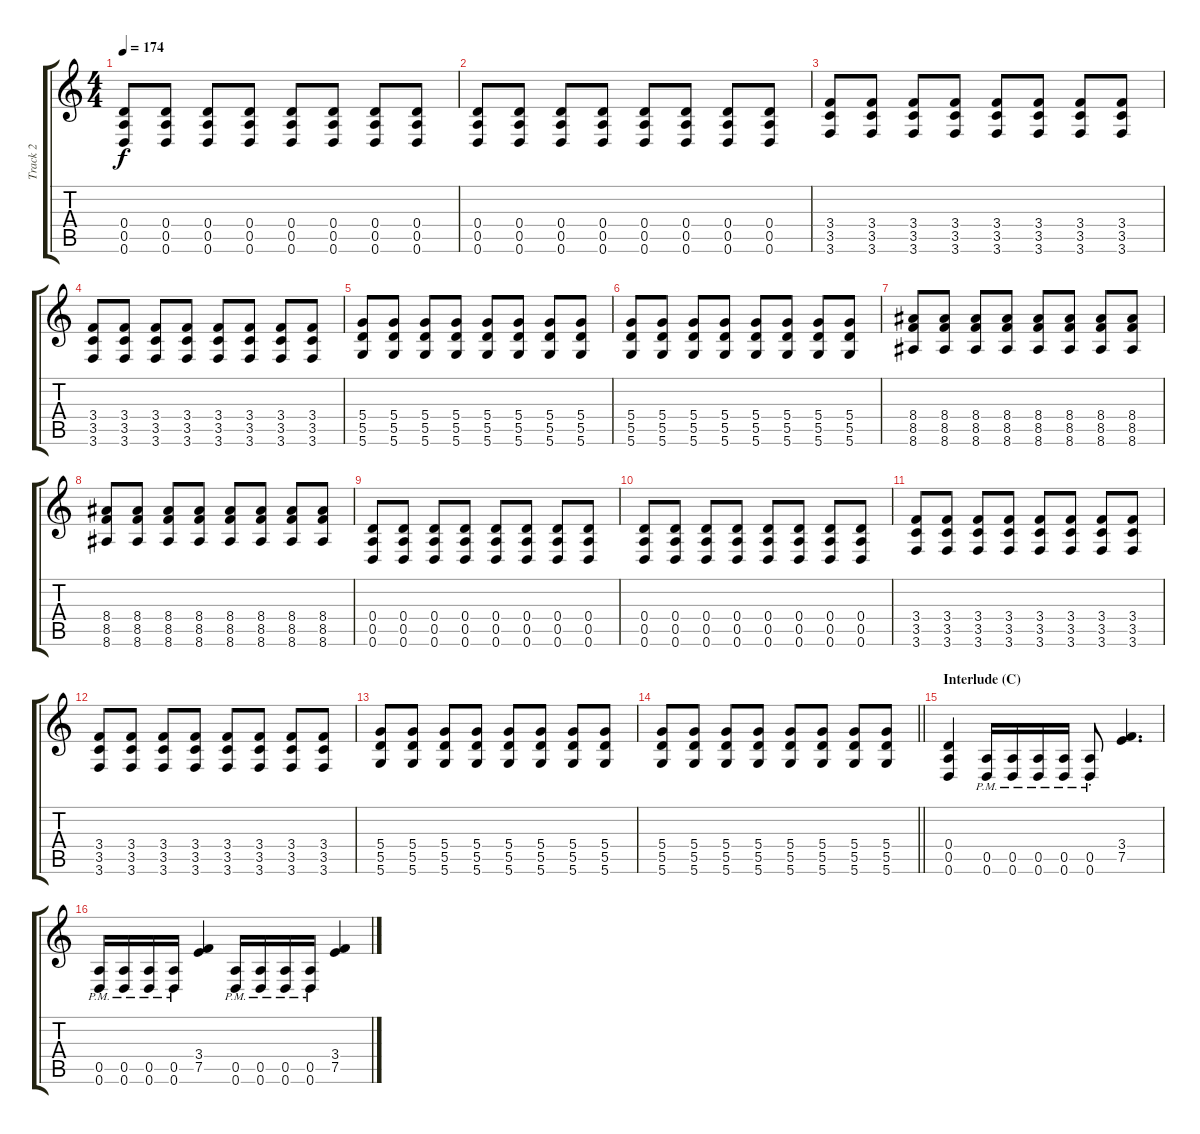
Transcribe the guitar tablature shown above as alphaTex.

\track ("Track 2" "Track 2") {instrument distortionguitar}
\staff {score tabs}
\tuning (E4 B3 G3 D3 A2 D2) {hide}
\ts (4 4)
\tempo 174
\clef g2
\ks c
(0.4 0.5 0.6).8{dy f} (0.4 0.5 0.6).8 (0.4 0.5 0.6).8 (0.4 0.5 0.6).8 (0.4 0.5 0.6).8 (0.4 0.5 0.6).8 (0.4 0.5 0.6).8 (0.4 0.5 0.6).8 |
(0.4 0.5 0.6).8 (0.4 0.5 0.6).8 (0.4 0.5 0.6).8 (0.4 0.5 0.6).8 (0.4 0.5 0.6).8 (0.4 0.5 0.6).8 (0.4 0.5 0.6).8 (0.4 0.5 0.6).8 |
(3.4 3.5 3.6).8 (3.4 3.5 3.6).8 (3.4 3.5 3.6).8 (3.4 3.5 3.6).8 (3.4 3.5 3.6).8 (3.4 3.5 3.6).8 (3.4 3.5 3.6).8 (3.4 3.5 3.6).8 |
(3.4 3.5 3.6).8 (3.4 3.5 3.6).8 (3.4 3.5 3.6).8 (3.4 3.5 3.6).8 (3.4 3.5 3.6).8 (3.4 3.5 3.6).8 (3.4 3.5 3.6).8 (3.4 3.5 3.6).8 |
(5.4 5.5 5.6).8 (5.4 5.5 5.6).8 (5.4 5.5 5.6).8 (5.4 5.5 5.6).8 (5.4 5.5 5.6).8 (5.4 5.5 5.6).8 (5.4 5.5 5.6).8 (5.4 5.5 5.6).8 |
(5.4 5.5 5.6).8 (5.4 5.5 5.6).8 (5.4 5.5 5.6).8 (5.4 5.5 5.6).8 (5.4 5.5 5.6).8 (5.4 5.5 5.6).8 (5.4 5.5 5.6).8 (5.4 5.5 5.6).8 |
(8.4 8.5 8.6).8 (8.4 8.5 8.6).8 (8.4 8.5 8.6).8 (8.4 8.5 8.6).8 (8.4 8.5 8.6).8 (8.4 8.5 8.6).8 (8.4 8.5 8.6).8 (8.4 8.5 8.6).8 |
(8.4 8.5 8.6).8 (8.4 8.5 8.6).8 (8.4 8.5 8.6).8 (8.4 8.5 8.6).8 (8.4 8.5 8.6).8 (8.4 8.5 8.6).8 (8.4 8.5 8.6).8 (8.4 8.5 8.6).8 |
(0.4 0.5 0.6).8 (0.4 0.5 0.6).8 (0.4 0.5 0.6).8 (0.4 0.5 0.6).8 (0.4 0.5 0.6).8 (0.4 0.5 0.6).8 (0.4 0.5 0.6).8 (0.4 0.5 0.6).8 |
(0.4 0.5 0.6).8 (0.4 0.5 0.6).8 (0.4 0.5 0.6).8 (0.4 0.5 0.6).8 (0.4 0.5 0.6).8 (0.4 0.5 0.6).8 (0.4 0.5 0.6).8 (0.4 0.5 0.6).8 |
(3.4 3.5 3.6).8 (3.4 3.5 3.6).8 (3.4 3.5 3.6).8 (3.4 3.5 3.6).8 (3.4 3.5 3.6).8 (3.4 3.5 3.6).8 (3.4 3.5 3.6).8 (3.4 3.5 3.6).8 |
(3.4 3.5 3.6).8 (3.4 3.5 3.6).8 (3.4 3.5 3.6).8 (3.4 3.5 3.6).8 (3.4 3.5 3.6).8 (3.4 3.5 3.6).8 (3.4 3.5 3.6).8 (3.4 3.5 3.6).8 |
(5.4 5.5 5.6).8 (5.4 5.5 5.6).8 (5.4 5.5 5.6).8 (5.4 5.5 5.6).8 (5.4 5.5 5.6).8 (5.4 5.5 5.6).8 (5.4 5.5 5.6).8 (5.4 5.5 5.6).8 |
\barLineRight lightlight
(5.4 5.5 5.6).8 (5.4 5.5 5.6).8 (5.4 5.5 5.6).8 (5.4 5.5 5.6).8 (5.4 5.5 5.6).8 (5.4 5.5 5.6).8 (5.4 5.5 5.6).8 (5.4 5.5 5.6).8 |
\section ("" "Interlude (C)")
(0.4 0.5 0.6).4 (0.5{pm} 0.6{pm}).16 (0.5{pm} 0.6{pm}).16 (0.5{pm} 0.6{pm}).16 (0.5{pm} 0.6{pm}).16 (0.5{pm st} 0.6{pm st}).8 (3.4 7.5).4{d} |
(0.5{pm} 0.6{pm}).16 (0.5{pm} 0.6{pm}).16 (0.5{pm} 0.6{pm}).16 (0.5{pm} 0.6{pm}).16 (3.4 7.5).4 (0.5{pm} 0.6{pm}).16 (0.5{pm} 0.6{pm}).16 (0.5{pm} 0.6{pm}).16 (0.5{pm} 0.6{pm}).16 (3.4 7.5).4
